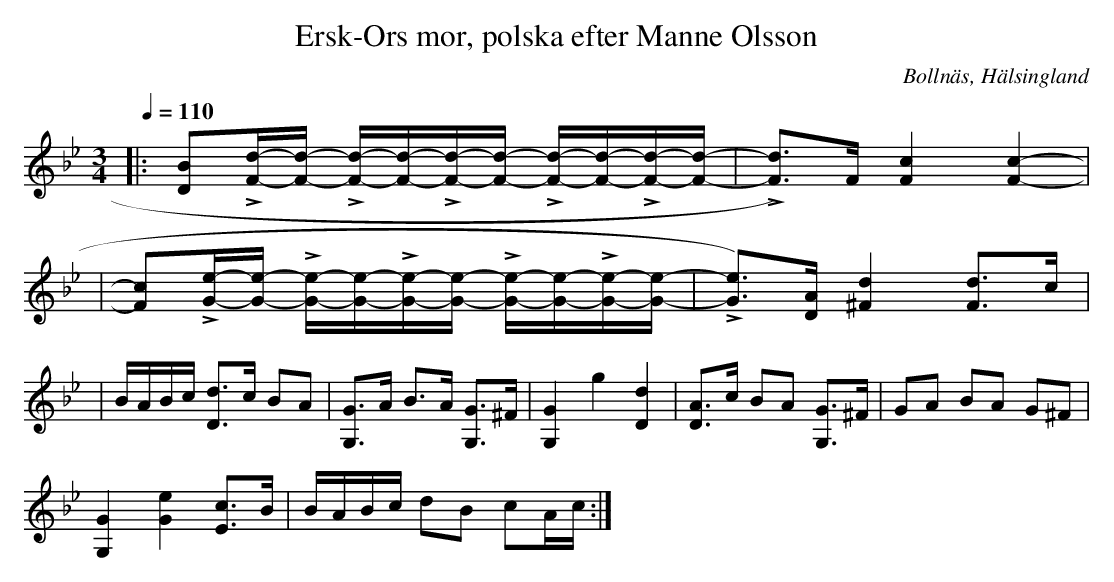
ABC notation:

X:1
T: Ersk-Ors mor, polska efter Manne Olsson
O:Bollnäs, Hälsingland
M:3/4
L:1/8
Q:1/4=110
K:Gm
|:[D B]L[F/d/]-[F/d/] - L[F/d/]-[F/d/]-L[F/d/]-[F/d/] - L[F/d/]-[F/d/]-L[F/d/]-[F/d/]-| L[F d])>F [-F2 c2] [F2 c2]-|
|[F c]L[G/e/]-[G/e/] - L[G/e/]-[G/e/]-L[G/e/]-[G/e/] - L[G/e/]-[G/e/]-L[G/e/]-[G/e/]-| L[Ge])>[D A] [^F2 d2] [F d]>c|
|B/A/B/c/ [D d]>c BA|[G, G]>A B>A [G, G]>^F|[G,2 G2] g2 [D2 d2]|[D A]>c BA [G, G]>^F|GA BA G^F|
[G,2 G2] [G2 e2] [E c]>B|B/A/B/c/ dB cA/c/:|
